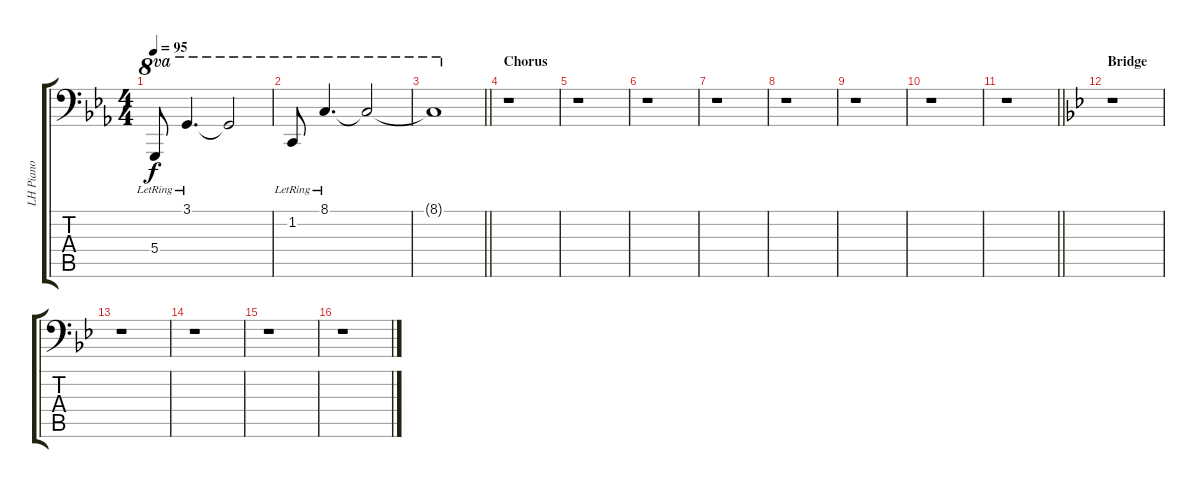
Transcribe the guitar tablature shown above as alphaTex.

\track ("LH Piano" "LH Piano") {instrument acousticgrandpiano}
\staff {score tabs}
\tuning (E3 B2 G2 D2 A1 E1) {hide}
\ts (4 4)
\tempo 95
\clef f4
\ks cminor
5.4{lr}.8{ot 8va dy f} 3.1{lr}.4{d ot 8va} 3.1{t}.2{ot 8va} |
1.2{lr}.8{ot 8va} 8.1{lr}.4{d ot 8va} 8.1{t}.2{ot 8va} |
\barLineRight lightlight
8.1{t}.1{ot 8va} |
\section ("" "Chorus")
r.1 |
r.1 |
r.1 |
r.1 |
r.1 |
r.1 |
r.1 |
\barLineRight lightlight
r.1 |
\section ("" "Bridge")
\ks gminor
r.1 |
r.1 |
r.1 |
r.1 |
r.1
